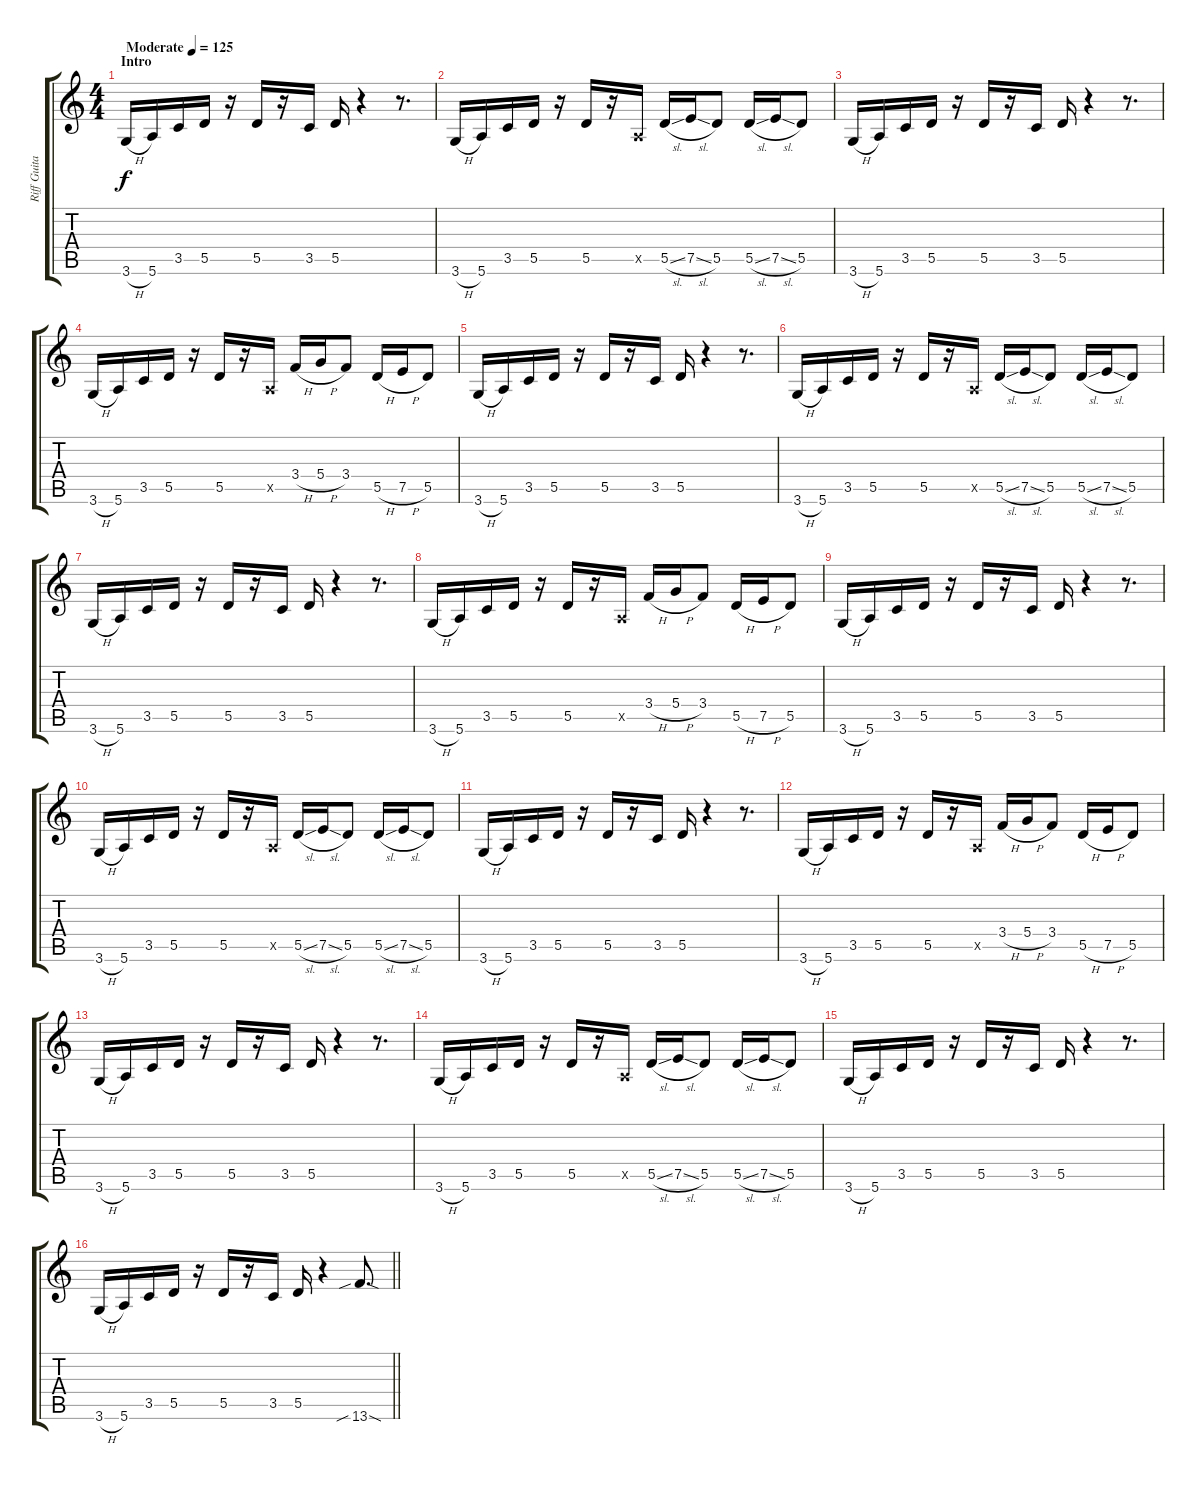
\track ("Riff Guitar" "Riff Guita") {instrument electricguitarmuted}
\staff {score tabs}
\tuning (E4 B3 G3 D3 A2 E2) {hide}
\ts (4 4)
\section ("" "Intro")
\tempo (125 "Moderate")
\clef g2
\ks c
3.6{h}.16{dy f instrument electricguitarmuted} 5.6.16 3.5.16 5.5.16 r.16 5.5.16 r.16 3.5.16 5.5.16 r.4 r.8{d} |
3.6{h}.16 5.6.16 3.5.16 5.5.16 r.16 5.5.16 r.16 0.5{x}.16 5.5{sl}.16 7.5{sl}.16 5.5.8 5.5{sl}.16 7.5{sl}.16 5.5.8 |
3.6{h}.16 5.6.16 3.5.16 5.5.16 r.16 5.5.16 r.16 3.5.16 5.5.16 r.4 r.8{d} |
3.6{h}.16 5.6.16 3.5.16 5.5.16 r.16 5.5.16 r.16 0.5{x}.16 3.4{h}.16 5.4{h}.16 3.4.8 5.5{h}.16 7.5{h}.16 5.5.8 |
3.6{h}.16 5.6.16 3.5.16 5.5.16 r.16 5.5.16 r.16 3.5.16 5.5.16 r.4 r.8{d} |
3.6{h}.16 5.6.16 3.5.16 5.5.16 r.16 5.5.16 r.16 0.5{x}.16 5.5{sl}.16 7.5{sl}.16 5.5.8 5.5{sl}.16 7.5{sl}.16 5.5.8 |
3.6{h}.16 5.6.16 3.5.16 5.5.16 r.16 5.5.16 r.16 3.5.16 5.5.16 r.4 r.8{d} |
3.6{h}.16 5.6.16 3.5.16 5.5.16 r.16 5.5.16 r.16 0.5{x}.16 3.4{h}.16 5.4{h}.16 3.4.8 5.5{h}.16 7.5{h}.16 5.5.8 |
3.6{h}.16 5.6.16 3.5.16 5.5.16 r.16 5.5.16 r.16 3.5.16 5.5.16 r.4 r.8{d} |
3.6{h}.16 5.6.16 3.5.16 5.5.16 r.16 5.5.16 r.16 0.5{x}.16 5.5{sl}.16 7.5{sl}.16 5.5.8 5.5{sl}.16 7.5{sl}.16 5.5.8 |
3.6{h}.16 5.6.16 3.5.16 5.5.16 r.16 5.5.16 r.16 3.5.16 5.5.16 r.4 r.8{d} |
3.6{h}.16 5.6.16 3.5.16 5.5.16 r.16 5.5.16 r.16 0.5{x}.16 3.4{h}.16 5.4{h}.16 3.4.8 5.5{h}.16 7.5{h}.16 5.5.8 |
3.6{h}.16 5.6.16 3.5.16 5.5.16 r.16 5.5.16 r.16 3.5.16 5.5.16 r.4 r.8{d} |
3.6{h}.16 5.6.16 3.5.16 5.5.16 r.16 5.5.16 r.16 0.5{x}.16 5.5{sl}.16 7.5{sl}.16 5.5.8 5.5{sl}.16 7.5{sl}.16 5.5.8 |
3.6{h}.16 5.6.16 3.5.16 5.5.16 r.16 5.5.16 r.16 3.5.16 5.5.16 r.4 r.8{d} |
\barLineRight lightlight
3.6{h}.16 5.6.16 3.5.16 5.5.16 r.16 5.5.16 r.16 3.5.16 5.5.16 r.4 13.6{sib sod}.8{d}
